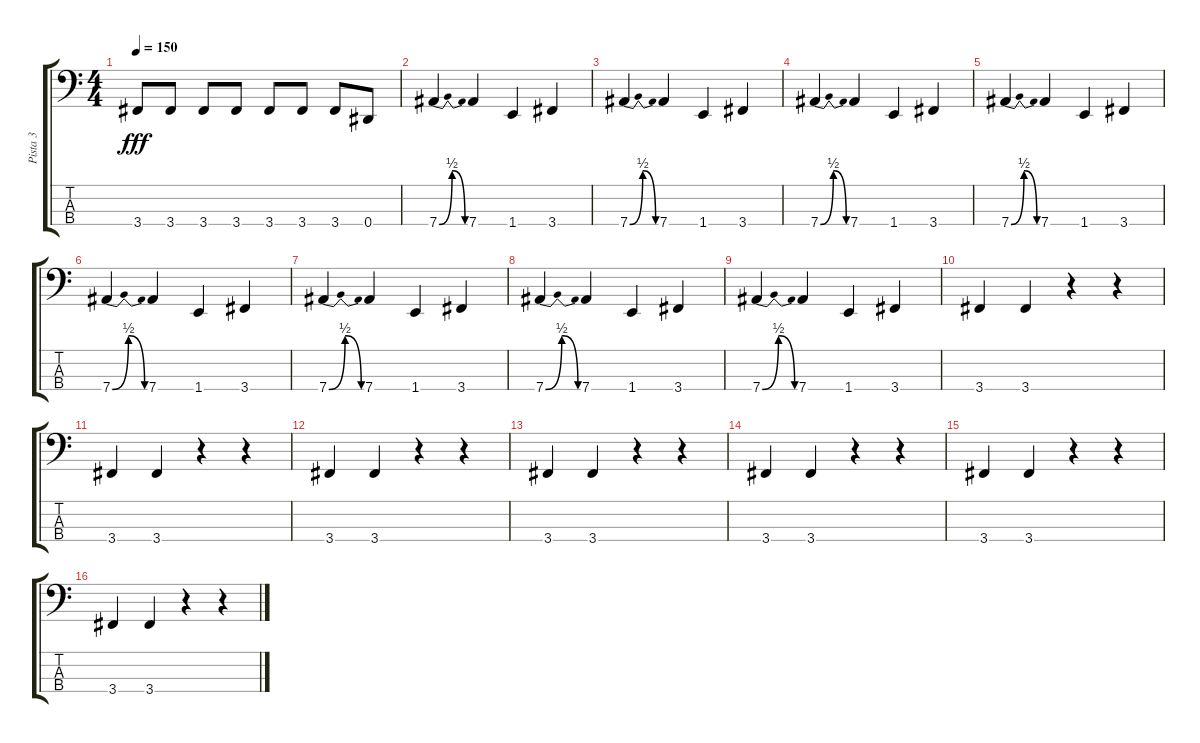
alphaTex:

\track ("Pista 3" "Pista 3") {instrument electricbasspick}
\staff {score tabs}
\tuning (Gb2 Db2 Ab1 Eb1) {hide}
\ts (4 4)
\tempo 150
\clef f4
\ks c
3.4.8{dy fff} 3.4.8 3.4.8 3.4.8 3.4.8 3.4.8 3.4.8 0.4.8 |
7.4{be (bendrelease 0 0 45 2 45 2 60 0)}.4 7.4.4 1.4.4 3.4.4 |
7.4{be (bendrelease 0 0 45 2 45 2 60 0)}.4 7.4.4 1.4.4 3.4.4 |
7.4{be (bendrelease 0 0 45 2 45 2 60 0)}.4 7.4.4 1.4.4 3.4.4 |
7.4{be (bendrelease 0 0 45 2 45 2 60 0)}.4 7.4.4 1.4.4 3.4.4 |
7.4{be (bendrelease 0 0 45 2 45 2 60 0)}.4 7.4.4 1.4.4 3.4.4 |
7.4{be (bendrelease 0 0 45 2 45 2 60 0)}.4 7.4.4 1.4.4 3.4.4 |
7.4{be (bendrelease 0 0 45 2 45 2 60 0)}.4 7.4.4 1.4.4 3.4.4 |
7.4{be (bendrelease 0 0 45 2 45 2 60 0)}.4 7.4.4 1.4.4 3.4.4 |
3.4.4 3.4.4 r.4 r.4 |
3.4.4 3.4.4 r.4 r.4 |
3.4.4 3.4.4 r.4 r.4 |
3.4.4 3.4.4 r.4 r.4 |
3.4.4 3.4.4 r.4 r.4 |
3.4.4 3.4.4 r.4 r.4 |
3.4.4 3.4.4 r.4 r.4
